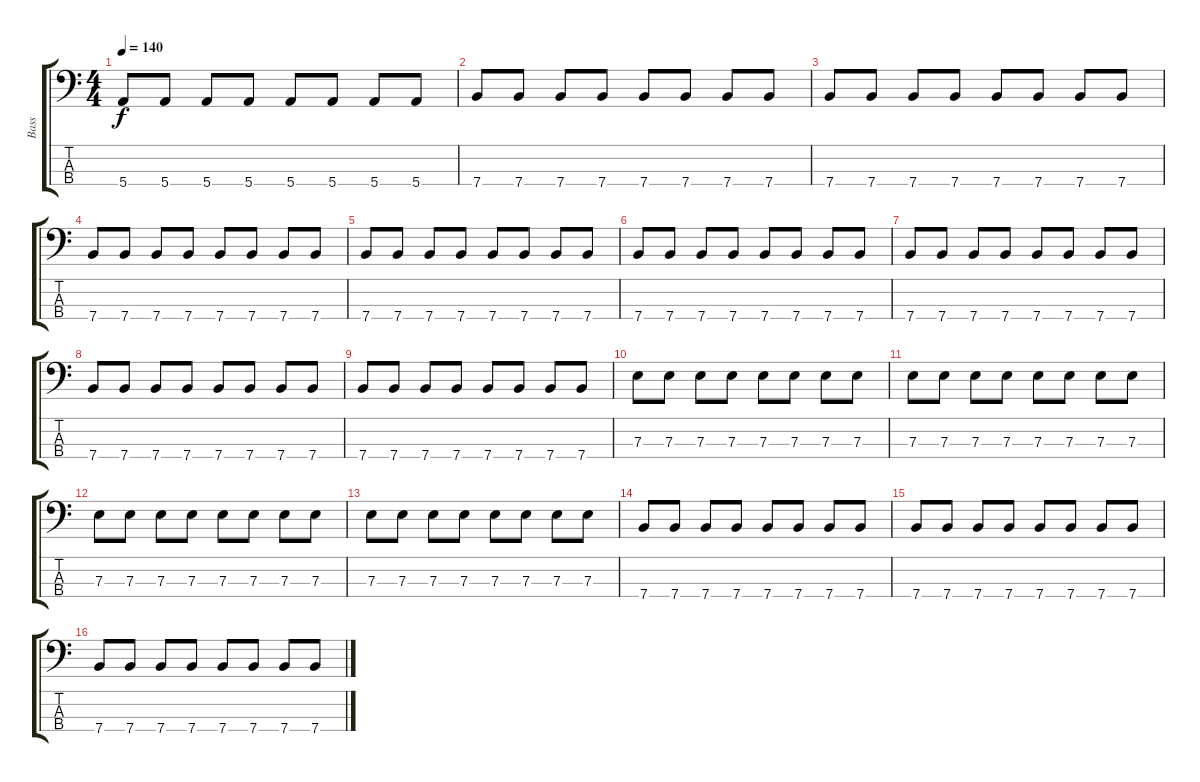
\track ("Bass" "Bass") {instrument electricbassfinger}
\staff {score tabs}
\tuning (G2 D2 A1 E1) {hide}
\ts (4 4)
\tempo 140
\clef f4
\ks c
5.4.8{dy f} 5.4.8 5.4.8 5.4.8 5.4.8 5.4.8 5.4.8 5.4.8 |
7.4.8 7.4.8 7.4.8 7.4.8 7.4.8 7.4.8 7.4.8 7.4.8 |
7.4.8 7.4.8 7.4.8 7.4.8 7.4.8 7.4.8 7.4.8 7.4.8 |
7.4.8 7.4.8 7.4.8 7.4.8 7.4.8 7.4.8 7.4.8 7.4.8 |
7.4.8 7.4.8 7.4.8 7.4.8 7.4.8 7.4.8 7.4.8 7.4.8 |
7.4.8 7.4.8 7.4.8 7.4.8 7.4.8 7.4.8 7.4.8 7.4.8 |
7.4.8 7.4.8 7.4.8 7.4.8 7.4.8 7.4.8 7.4.8 7.4.8 |
7.4.8 7.4.8 7.4.8 7.4.8 7.4.8 7.4.8 7.4.8 7.4.8 |
7.4.8 7.4.8 7.4.8 7.4.8 7.4.8 7.4.8 7.4.8 7.4.8 |
7.3.8 7.3.8 7.3.8 7.3.8 7.3.8 7.3.8 7.3.8 7.3.8 |
7.3.8 7.3.8 7.3.8 7.3.8 7.3.8 7.3.8 7.3.8 7.3.8 |
7.3.8 7.3.8 7.3.8 7.3.8 7.3.8 7.3.8 7.3.8 7.3.8 |
7.3.8 7.3.8 7.3.8 7.3.8 7.3.8 7.3.8 7.3.8 7.3.8 |
7.4.8 7.4.8 7.4.8 7.4.8 7.4.8 7.4.8 7.4.8 7.4.8 |
7.4.8 7.4.8 7.4.8 7.4.8 7.4.8 7.4.8 7.4.8 7.4.8 |
7.4.8 7.4.8 7.4.8 7.4.8 7.4.8 7.4.8 7.4.8 7.4.8
